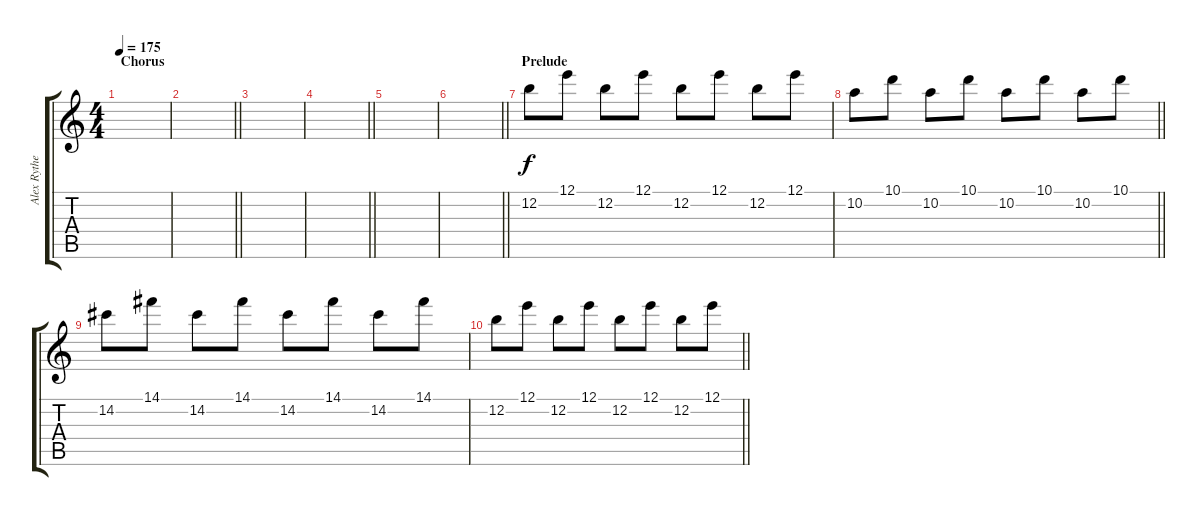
\track ("Alex Rythem" "Alex Rythe") {instrument distortionguitar}
\staff {score tabs}
\tuning (E4 B3 G3 D3 A2 E2) {hide}
\ts (4 4)
\section ("" "Chorus")
\tempo 175
\clef g2
\ks c
|
\barLineRight lightlight
|
|
\barLineRight lightlight
|
|
\barLineRight lightlight
|
\section ("" "Prelude ")
12.2.8 12.1.8 12.2.8 12.1.8 12.2.8 12.1.8 12.2.8 12.1.8 |
\barLineRight lightlight
10.2.8 10.1.8 10.2.8 10.1.8 10.2.8 10.1.8 10.2.8 10.1.8 |
14.2.8 14.1.8 14.2.8 14.1.8 14.2.8 14.1.8 14.2.8 14.1.8 |
\barLineRight lightlight
12.2.8 12.1.8 12.2.8 12.1.8 12.2.8 12.1.8 12.2.8 12.1.8
